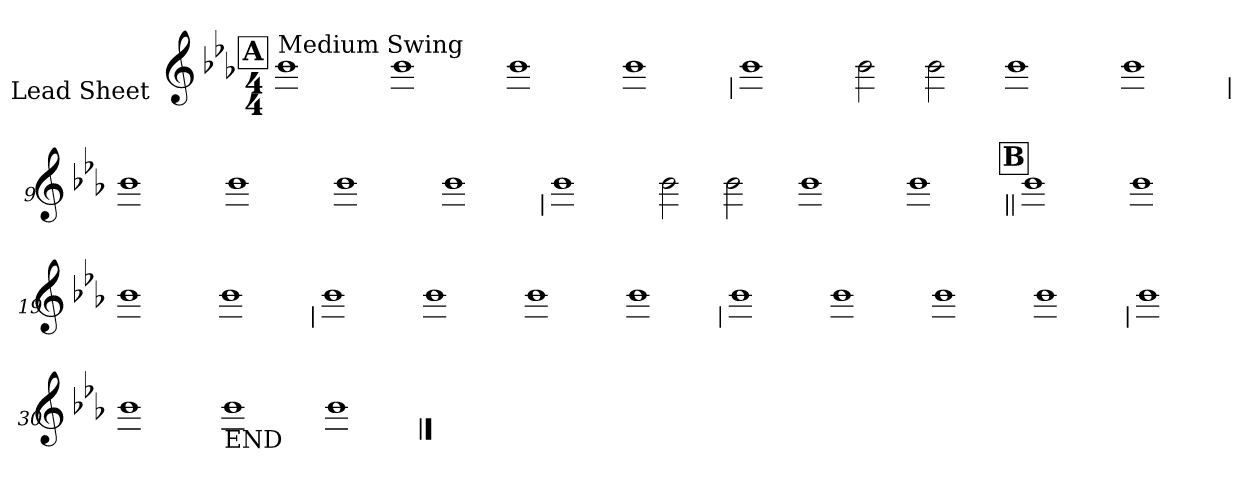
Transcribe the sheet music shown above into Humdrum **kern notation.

**kern
*part1
*staff1
*I"Lead Sheet
*stria0
*clefG2
*k[b-e-a-]
*E-:
*M4/4
!!LO:REH:place=s1:a:t=A
=1||
!LO:TX:a:t=Medium Swing
1b-
=2-
1b-
=3-
1b-
=4-
1b-
!!LO:LB:g=z
=5
1b-
=6-
2b-
2b-
=7-
1b-
=8-
1b-
!!LO:LB:g=z
=9
1b-
=10-
1b-
=11-
1b-
=12-
1b-
!!LO:LB:g=z
=13
1b-
=14-
2b-
2b-
=15-
1b-
=16-
1b-
!!LO:LB:g=z
!!LO:REH:place=s1:a:t=B
=17||
1b-
=18-
1b-
=19-
1b-
=20-
1b-
!!LO:LB:g=z
=21
1b-
=22-
1b-
=23-
1b-
=24-
1b-
!!LO:LB:g=z
=25
1b-
=26-
1b-
=27-
1b-
=28-
1b-
!!LO:LB:g=z
=29
1b-
=30-
1b-
=31-
!LO:TX:b:t=END
1b-
=32-
1b-
==
*-
